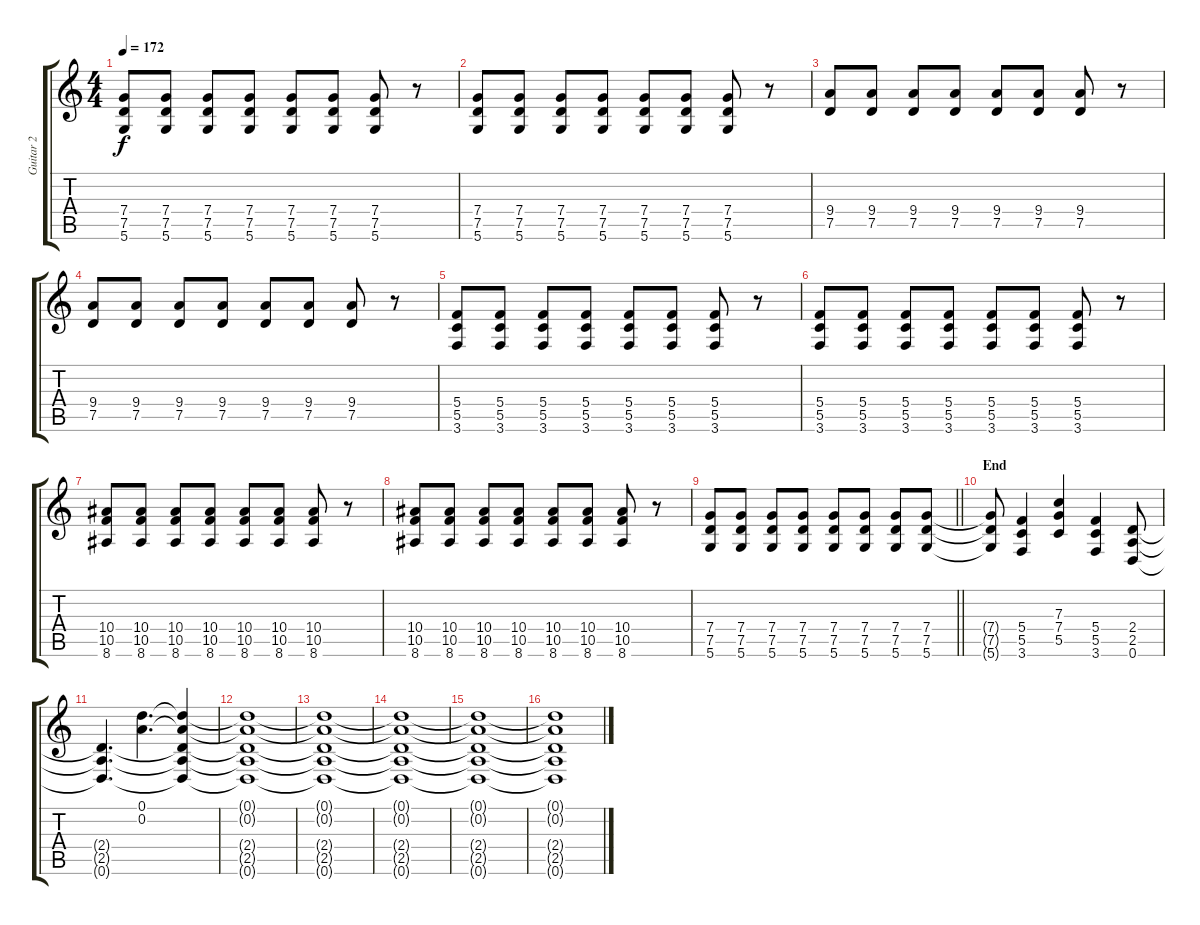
\track ("Guitar 2" "Guitar 2") {instrument distortionguitar}
\staff {score tabs}
\tuning (D4 A3 F3 C3 G2 D2) {hide}
\ts (4 4)
\tempo 172
\clef g2
\ks c
(7.4 7.5 5.6).8{dy f} (7.4 7.5 5.6).8 (7.4 7.5 5.6).8 (7.4 7.5 5.6).8 (7.4 7.5 5.6).8 (7.4 7.5 5.6).8 (7.4 7.5 5.6).8 r.8 |
(7.4 7.5 5.6).8 (7.4 7.5 5.6).8 (7.4 7.5 5.6).8 (7.4 7.5 5.6).8 (7.4 7.5 5.6).8 (7.4 7.5 5.6).8 (7.4 7.5 5.6).8 r.8 |
(9.4 7.5).8 (9.4 7.5).8 (9.4 7.5).8 (9.4 7.5).8 (9.4 7.5).8 (9.4 7.5).8 (9.4 7.5).8 r.8 |
(9.4 7.5).8 (9.4 7.5).8 (9.4 7.5).8 (9.4 7.5).8 (9.4 7.5).8 (9.4 7.5).8 (9.4 7.5).8 r.8 |
(5.4 5.5 3.6).8 (5.4 5.5 3.6).8 (5.4 5.5 3.6).8 (5.4 5.5 3.6).8 (5.4 5.5 3.6).8 (5.4 5.5 3.6).8 (5.4 5.5 3.6).8 r.8 |
(5.4 5.5 3.6).8 (5.4 5.5 3.6).8 (5.4 5.5 3.6).8 (5.4 5.5 3.6).8 (5.4 5.5 3.6).8 (5.4 5.5 3.6).8 (5.4 5.5 3.6).8 r.8 |
(10.4 10.5 8.6).8 (10.4 10.5 8.6).8 (10.4 10.5 8.6).8 (10.4 10.5 8.6).8 (10.4 10.5 8.6).8 (10.4 10.5 8.6).8 (10.4 10.5 8.6).8 r.8 |
(10.4 10.5 8.6).8 (10.4 10.5 8.6).8 (10.4 10.5 8.6).8 (10.4 10.5 8.6).8 (10.4 10.5 8.6).8 (10.4 10.5 8.6).8 (10.4 10.5 8.6).8 r.8 |
\barLineRight lightlight
(7.4 7.5 5.6).8 (7.4 7.5 5.6).8 (7.4 7.5 5.6).8 (7.4 7.5 5.6).8 (7.4 7.5 5.6).8 (7.4 7.5 5.6).8 (7.4 7.5 5.6).8 (7.4 7.5 5.6).8 |
\section ("" "End")
(7.4{t} 7.5{t} 5.6{t}).8 (5.4 5.5 3.6).4 (7.3 7.4 5.5).4 (5.4 5.5 3.6).4 (2.4 2.5 0.6).8 |
(2.4{t} 2.5{t} 0.6{t}).4{d} (0.1 0.2).4{d} (0.1{t} 0.2{t} 2.4{t} 2.5{t} 0.6{t}).4 |
(0.1{t} 0.2{t} 2.4{t} 2.5{t} 0.6{t}).1 |
(0.1{t} 0.2{t} 2.4{t} 2.5{t} 0.6{t}).1 |
(0.1{t} 0.2{t} 2.4{t} 2.5{t} 0.6{t}).1 |
(0.1{t} 0.2{t} 2.4{t} 2.5{t} 0.6{t}).1 |
(0.1{t} 0.2{t} 2.4{t} 2.5{t} 0.6{t}).1
